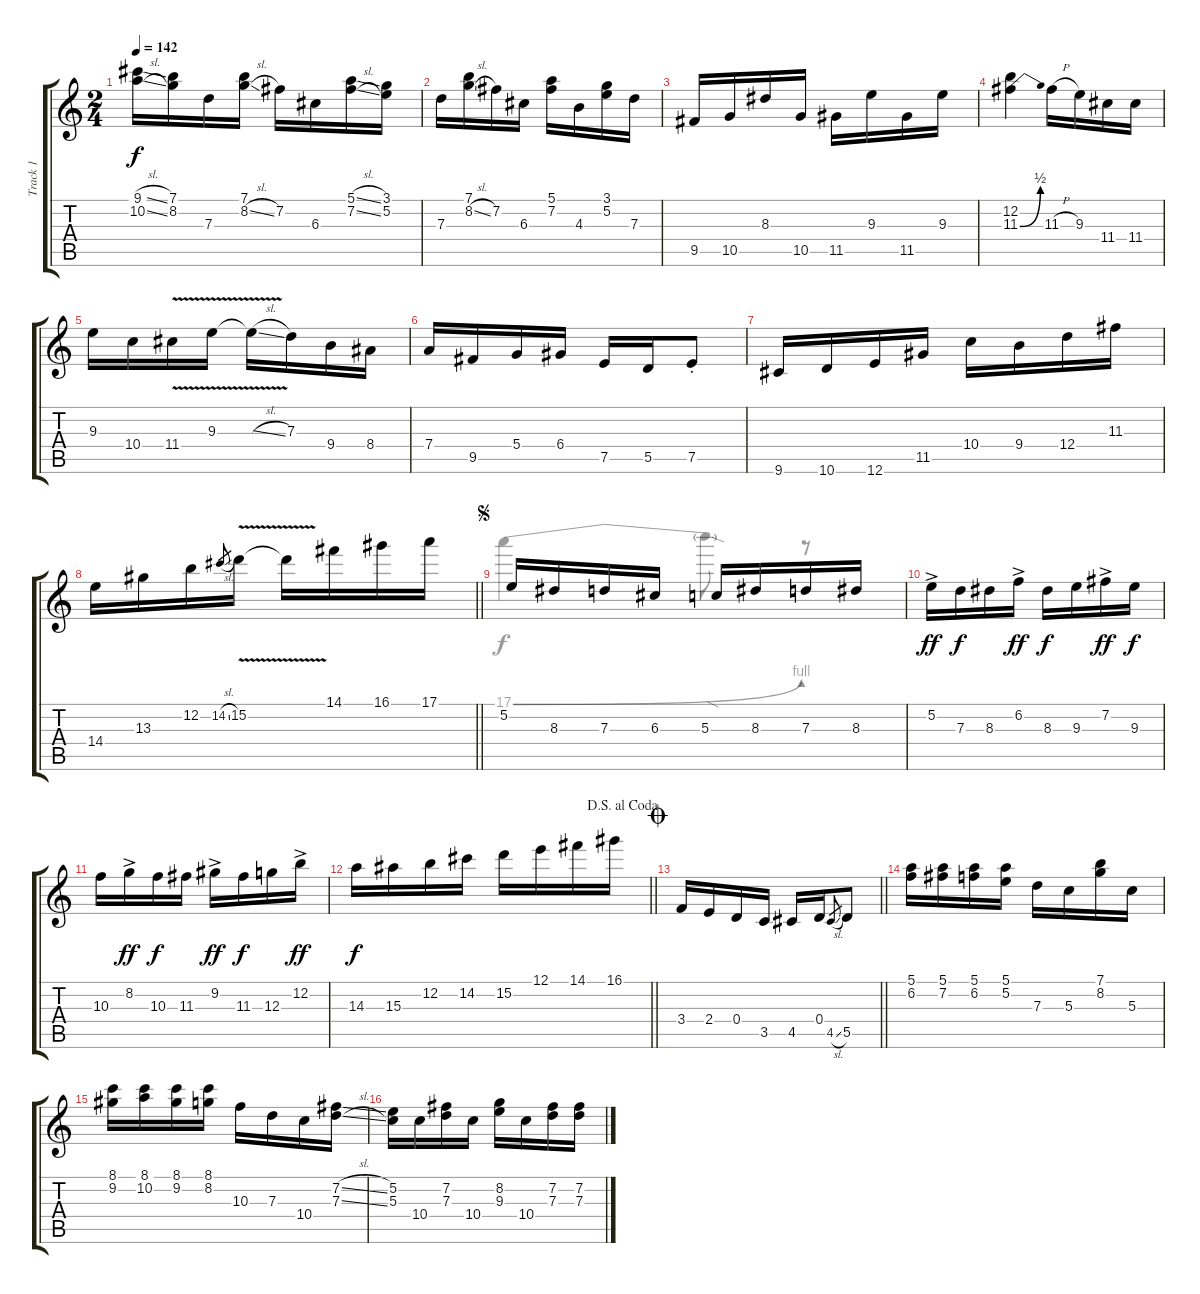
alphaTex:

\track ("Track 1" "Track 1") {instrument electricguitarclean}
\staff {score tabs}
\tuning (E4 B3 G3 D3 A2 E2) {hide}
\voice
\ts (2 4)
\tempo 142
\clef g2
\ks c
(9.1{sl} 10.2{sl}).16{dy f} (7.1 8.2).16 7.3.16 (7.1 8.2{sl}).16 7.2.16 6.3.16 (5.1{sl} 7.2{sl}).16 (3.1 5.2).16 |
7.3.16 (7.1 8.2{sl}).16 7.2.16 6.3.16 (5.1 7.2).16 4.3.16 (3.1 5.2).16 7.3.16 |
9.5.16 10.5.16 8.3.16 10.5.16 11.5.16 9.3.16 11.5.16 9.3.16 |
(12.2 11.3{be (bend 0 0 60 2)}).4 11.3{h}.16 9.3.16 11.4.16 11.4.16 |
9.3.16 10.4.16 11.4{v}.16 9.3{v}.16 9.3{v sl t}.16 7.3.16 9.4.16 8.4.16 |
7.4.16 9.5.16 5.4.16 6.4.16 7.5.16 5.5.16 7.5{st}.8 |
9.6.16 10.6.16 12.6.16 11.5.16 10.4.16 9.4.16 12.4.16 11.3.16 |
\barLineRight lightlight
14.4.16 13.3.16 12.2.16 14.2{sl}.8{gr} 15.2{v}.16 15.2{t}.16 14.1.16 16.1.16 17.1.16 |
\jump segno
5.2.16 8.3.16 7.3.16 6.3.16 5.3.16 8.3.16 7.3.16 8.3.16 |
5.2{ac}.16{dy ff} 7.3.16{dy f} 8.3.16 6.2{ac}.16{dy ff} 8.3.16{dy f} 9.3.16 7.2{ac}.16{dy ff} 9.3.16{dy f} |
10.3.16 8.2{ac}.16{dy ff} 10.3.16{dy f} 11.3.16 9.2{ac}.16{dy ff} 11.3.16{dy f} 12.3.16 12.2{ac}.16{dy ff} |
\jump dalsegnoalcoda
\barLineRight lightlight
14.3.16{dy f} 15.3.16 12.2.16 14.2.16 15.2.16 12.1.16 14.1.16 16.1.16 |
\jump coda
\barLineRight lightlight
3.4.16 2.4.16 0.4.16 3.5.16 4.5.16 0.4.16 4.5{sl}.8{gr} 5.5.8 |
(5.1 6.2).16 (5.1 7.2).16 (5.1 6.2).16 (5.1 5.2).16 7.3.16 5.3.16 (7.1 8.2).16 5.3.16 |
(8.1 9.2).16 (8.1 10.2).16 (8.1 9.2).16 (8.1 8.2).16 10.3.16 7.3.16 10.4.16 (7.2{sl} 7.3{sl}).16 |
(5.2 5.3).16 10.4.16 (7.2 7.3).16 10.4.16 (8.2 9.3).16 10.4.16 (7.2 7.3).16 (7.2{sl} 7.3{sl}).16
\voice
\clef g2
\ottava regular
\simile none
\ks c
|
|
|
|
|
|
|
\barLineRight lightlight
|
17.1{be (bend 0 0 60 4)}.4 17.1{sod t}.8 r.8 |
|
|
\barLineRight lightlight
|
\barLineRight lightlight
|
|
|
